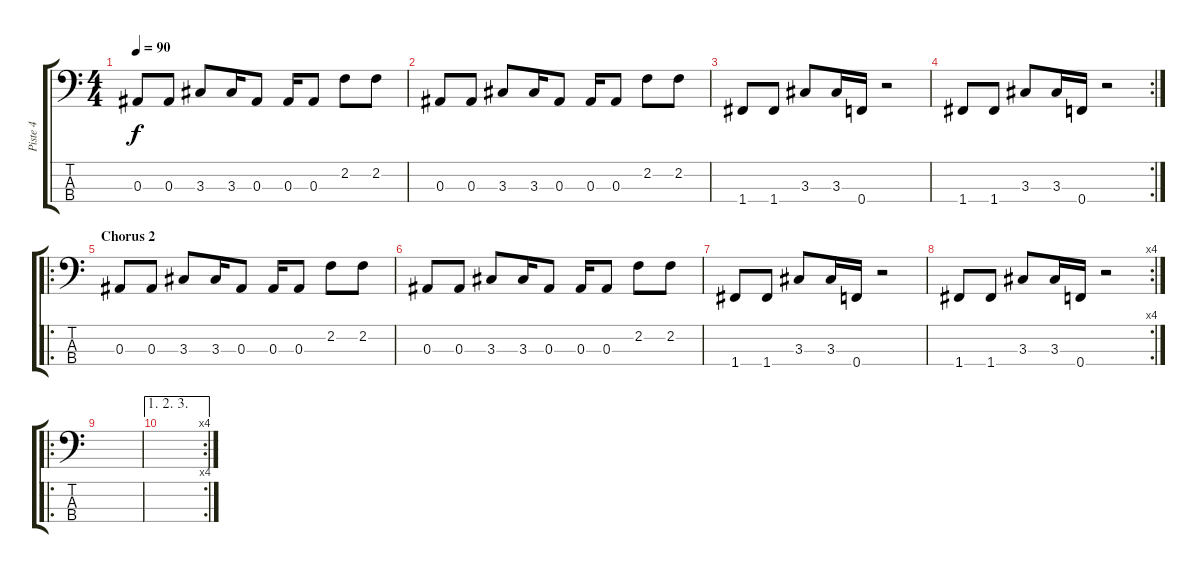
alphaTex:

\track ("Piste 4" "Piste 4") {instrument electricbassfinger}
\staff {score tabs}
\tuning (Ab2 Eb2 Bb1 F1) {hide}
\ts (4 4)
\tempo 90
\clef f4
\ks c
0.3.8{dy f} 0.3.8 3.3.8 3.3.16 0.3.8 0.3.16 0.3.8 2.2.8 2.2.8 |
0.3.8 0.3.8 3.3.8 3.3.16 0.3.8 0.3.16 0.3.8 2.2.8 2.2.8 |
1.4.8 1.4.8 3.3.8 3.3.16 0.4.16 r.2 |
\rc 2
1.4.8 1.4.8 3.3.8 3.3.16 0.4.16 r.2 |
\ro
\section ("" "Chorus 2")
0.3.8 0.3.8 3.3.8 3.3.16 0.3.8 0.3.16 0.3.8 2.2.8 2.2.8 |
0.3.8 0.3.8 3.3.8 3.3.16 0.3.8 0.3.16 0.3.8 2.2.8 2.2.8 |
1.4.8 1.4.8 3.3.8 3.3.16 0.4.16 r.2 |
\rc 4
1.4.8 1.4.8 3.3.8 3.3.16 0.4.16 r.2 |
\ro
|
\ae (1 2 3)
\rc 4
